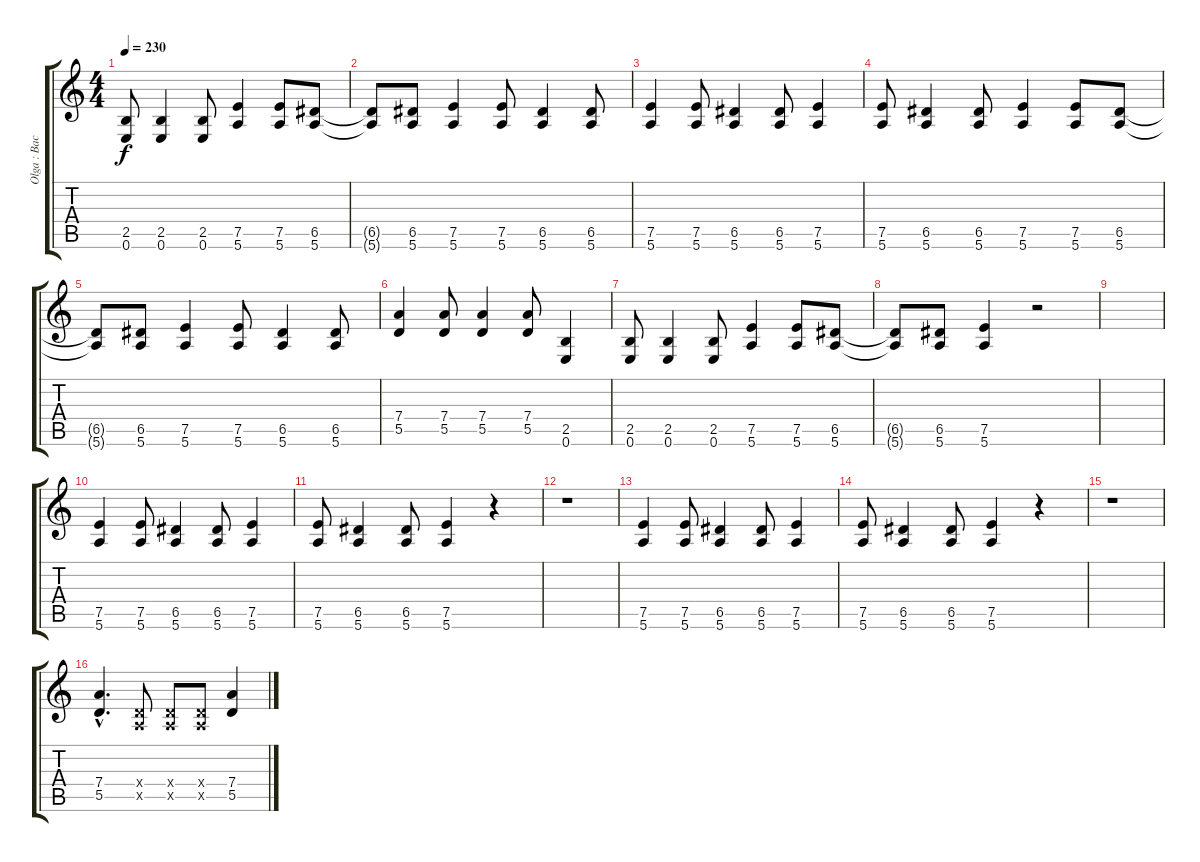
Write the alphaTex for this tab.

\track ("Olga : Backup Guitar" "Olga : Bac") {instrument overdrivenguitar}
\staff {score tabs}
\tuning (E4 B3 G3 D3 A2 E2) {hide}
\ts (4 4)
\tempo 230
\clef g2
\ks c
(2.5 0.6).8{dy f} (2.5 0.6).4 (2.5 0.6).8 (7.5 5.6).4 (7.5 5.6).8 (6.5 5.6).8 |
(6.5{t} 5.6{t}).8 (6.5 5.6).8 (7.5 5.6).4 (7.5 5.6).8 (6.5 5.6).4 (6.5 5.6).8 |
(7.5 5.6).4{instrument electricguitarmuted} (7.5 5.6).8 (6.5 5.6).4 (6.5 5.6).8 (7.5 5.6).4 |
(7.5 5.6).8 (6.5 5.6).4 (6.5 5.6).8 (7.5 5.6).4 (7.5 5.6).8 (6.5 5.6).8 |
(6.5{t} 5.6{t}).8 (6.5 5.6).8 (7.5 5.6).4 (7.5 5.6).8 (6.5 5.6).4 (6.5 5.6).8 |
(7.4 5.5).4{instrument electricguitarmuted} (7.4 5.5).8 (7.4 5.5).4 (7.4 5.5).8 (2.5 0.6).4 |
(2.5 0.6).8 (2.5 0.6).4 (2.5 0.6).8 (7.5 5.6).4 (7.5 5.6).8 (6.5 5.6).8 |
(6.5{t} 5.6{t}).8 (6.5 5.6).8 (7.5 5.6).4{instrument overdrivenguitar} r.2 |
|
(7.5 5.6).4{instrument electricguitarmuted} (7.5 5.6).8 (6.5 5.6).4 (6.5 5.6).8 (7.5 5.6).4 |
(7.5 5.6).8 (6.5 5.6).4 (6.5 5.6).8 (7.5 5.6).4{instrument overdrivenguitar} r.4 |
r.1 |
(7.5 5.6).4{instrument electricguitarmuted} (7.5 5.6).8 (6.5 5.6).4 (6.5 5.6).8 (7.5 5.6).4 |
(7.5 5.6).8 (6.5 5.6).4 (6.5 5.6).8 (7.5 5.6).4{instrument overdrivenguitar} r.4 |
r.1 |
(7.4{hac} 5.5{hac}).4{d} (0.4{x} 0.5{x}).8 (0.4{x} 0.5{x}).8 (0.4{x} 0.5{x}).8 (7.4 5.5).4
